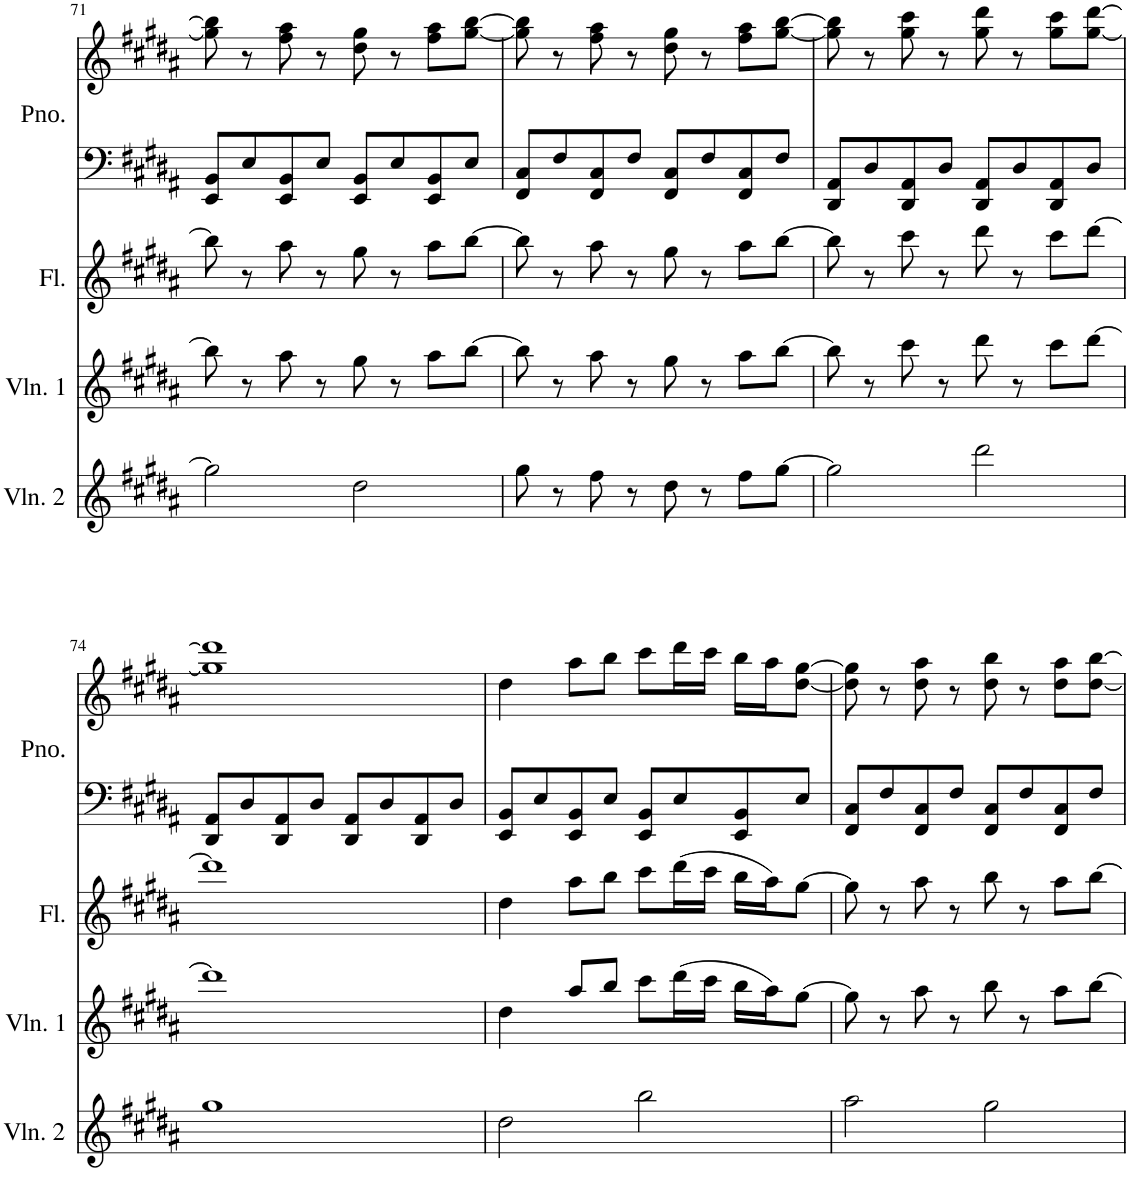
**kern	**kern	**kern	**kern	**kern
*part4	*part3	*part2	*part1	*part1
*staff5	*staff4	*staff3	*staff2	*staff1
*I"Violin 2	*I"Violin 1	*I"Flute	*I"Piano	*
*I'Vln. 2	*I'Vln. 1	*I'Fl.	*I'Pno.	*
!!LO:PB:g=z
*clefG2	*clefG2	*clefG2	*clefF4	*clefG2
*k[f#c#g#d#a#]	*k[f#c#g#d#a#]	*k[f#c#g#d#a#]	*k[f#c#g#d#a#]	*k[f#c#g#d#a#]
*M4/4	*M4/4	*M4/4	*M4/4	*M4/4
*met(c)	*met(c)	*met(c)	*met(c)	*met(c)
=71	=71	=71	=71	=71
2gg#\]	8bb\]	8bb\]	8EE/ 8BB/L	8gg#\] 8bb\]
.	8r	8r	8E/	8r
.	8aa#\	8aa#\	8EE/ 8BB/	8ff#\ 8aa#\
.	8r	8r	8E/J	8r
2dd#\	8gg#\	8gg#\	8EE/ 8BB/L	8dd#\ 8gg#\
.	8r	8r	8E/	8r
.	8aa#\L	8aa#\L	8EE/ 8BB/	8ff#\ 8aa#\L
.	[8bb\J	[8bb\J	8E/J	[8gg#\ [8bb\J
=72	=72	=72	=72	=72
8gg#\	8bb\]	8bb\]	8FF#/ 8C#/L	8gg#\] 8bb\]
8r	8r	8r	8F#/	8r
8ff#\	8aa#\	8aa#\	8FF#/ 8C#/	8ff#\ 8aa#\
8r	8r	8r	8F#/J	8r
8dd#\	8gg#\	8gg#\	8FF#/ 8C#/L	8dd#\ 8gg#\
8r	8r	8r	8F#/	8r
8ff#\L	8aa#\L	8aa#\L	8FF#/ 8C#/	8ff#\ 8aa#\L
[8gg#\J	[8bb\J	[8bb\J	8F#/J	[8gg#\ [8bb\J
=73	=73	=73	=73	=73
2gg#\]	8bb\]	8bb\]	8DD#/ 8AA#/L	8gg#\] 8bb\]
.	8r	8r	8D#/	8r
.	8ccc#\	8ccc#\	8DD#/ 8AA#/	8gg#\ 8ccc#\
.	8r	8r	8D#/J	8r
2ddd#\	8ddd#\	8ddd#\	8DD#/ 8AA#/L	8gg#\ 8ddd#\
.	8r	8r	8D#/	8r
.	8ccc#\L	8ccc#\L	8DD#/ 8AA#/	8gg#\ 8ccc#\L
.	[8ddd#\J	[8ddd#\J	8D#/J	[8gg#\ [8ddd#\J
!!LO:LB:g=z
=74	=74	=74	=74	=74
1gg#	1ddd#]	1ddd#]	8DD#/ 8AA#/L	1gg#] 1ddd#]
.	.	.	8D#/	.
.	.	.	8DD#/ 8AA#/	.
.	.	.	8D#/J	.
.	.	.	8DD#/ 8AA#/L	.
.	.	.	8D#/	.
.	.	.	8DD#/ 8AA#/	.
.	.	.	8D#/J	.
=75	=75	=75	=75	=75
2dd#\	4dd#\	4dd#\	8EE/ 8BB/L	4dd#\
.	.	.	8E/	.
.	8aa#/L	8aa#\L	8EE/ 8BB/	8aa#\L
.	8bb/J	8bb\J	8E/J	8bb\J
2bb\	8ccc#\L	8ccc#\L	8EE/ 8BB/L	8ccc#\L
.	(16ddd#\L	(16ddd#\L	8E/	16ddd#\L
.	16ccc#\JJ	16ccc#\JJ	.	16ccc#\JJ
.	16bb\LL	16bb\LL	8EE/ 8BB/	16bb\LL
.	16aa#\J)	16aa#\J)	.	16aa#\J
.	[8gg#\J	[8gg#\J	8E/J	[8dd#\ [8gg#\J
=76	=76	=76	=76	=76
2aa#\	8gg#\]	8gg#\]	8FF#/ 8C#/L	8dd#\] 8gg#\]
.	8r	8r	8F#/	8r
.	8aa#\	8aa#\	8FF#/ 8C#/	8dd#\ 8aa#\
.	8r	8r	8F#/J	8r
2gg#\	8bb\	8bb\	8FF#/ 8C#/L	8dd#\ 8bb\
.	8r	8r	8F#/	8r
.	8aa#\L	8aa#\L	8FF#/ 8C#/	8dd#\ 8aa#\L
.	[8bb\J	[8bb\J	8F#/J	[8dd#\ [8bb\J
=	=	=	=	=
*-	*-	*-	*-	*-
